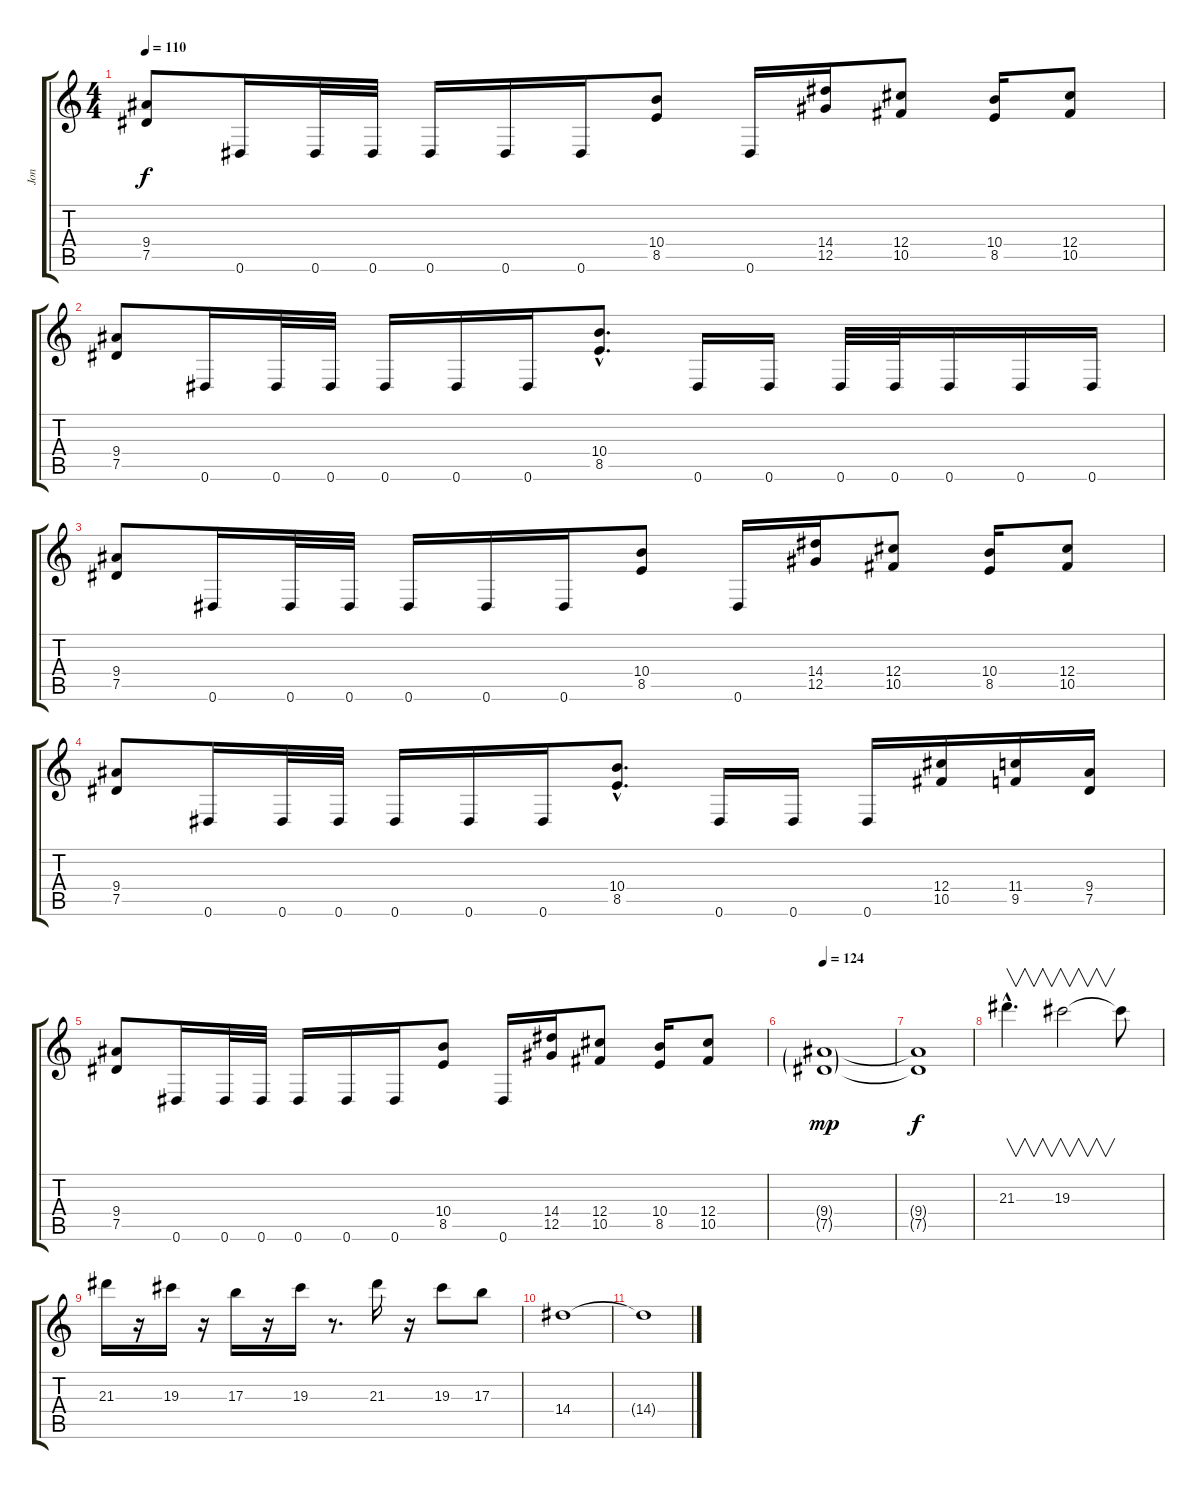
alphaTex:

\track ("Jon" "Jon") {instrument distortionguitar}
\staff {score tabs}
\tuning (Eb4 Bb3 Gb3 Db3 Ab2 Eb2) {hide}
\ts (4 4)
\tempo 110
\clef g2
\ks c
(9.4 7.5).8{dy f} 0.6.16 0.6.32 0.6.32 0.6.16 0.6.16 0.6.16 (10.4 8.5).8 0.6.16 (14.4 12.5).16 (12.4 10.5).8 (10.4 8.5).16 (12.4 10.5).8 |
(9.4 7.5).8 0.6.16 0.6.32 0.6.32 0.6.16 0.6.16 0.6.16 (10.4{hac} 8.5{hac}).8{d} 0.6.16 0.6.16 0.6.32 0.6.32 0.6.16 0.6.16 0.6.16 |
(9.4 7.5).8 0.6.16 0.6.32 0.6.32 0.6.16 0.6.16 0.6.16 (10.4 8.5).8 0.6.16 (14.4 12.5).16 (12.4 10.5).8 (10.4 8.5).16 (12.4 10.5).8 |
(9.4 7.5).8 0.6.16 0.6.32 0.6.32 0.6.16 0.6.16 0.6.16 (10.4{hac} 8.5{hac}).8{d} 0.6.16 0.6.16 0.6.16 (12.4 10.5).16 (11.4 9.5).16 (9.4 7.5).16 |
(9.4 7.5).8 0.6.16 0.6.32 0.6.32 0.6.16 0.6.16 0.6.16 (10.4 8.5).8 0.6.16 (14.4 12.5).16 (12.4 10.5).8 (10.4 8.5).16 (12.4 10.5).8 |
\tempo 124
(9.4{g} 7.5{g}).1{dy mp} |
(9.4{t} 7.5{t}).1{dy f} |
21.3{hac}.4{v d volume 14} 19.3.2{v} 19.3{t}.8 |
21.3.16 r.16 19.3.16 r.16 17.3.16 r.16 19.3.16 r.8{d} 21.3.16 r.16 19.3.8 17.3.8 |
14.4.1 |
14.4{t}.1
